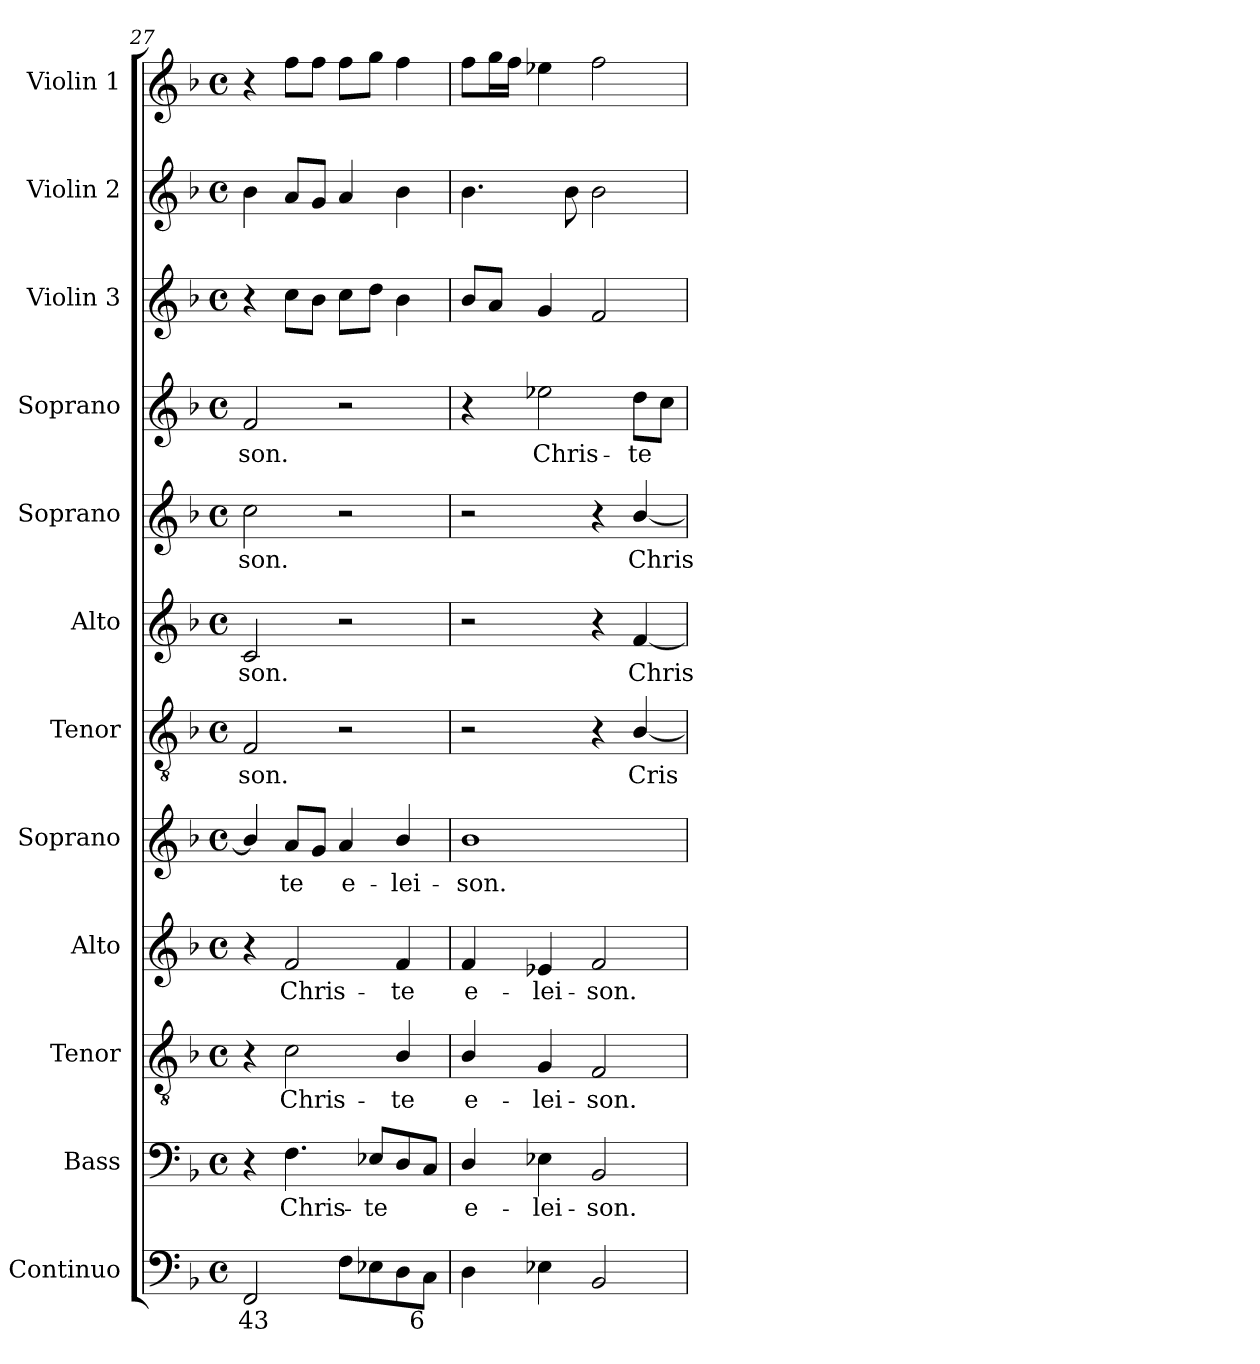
**kern	**text	**kern	**text	**kern	**text	**kern	**text	**kern	**text	**kern	**text	**kern	**text	**kern	**text	**kern	**text	**kern	**kern	**kern
*part12	*part12	*part11	*part11	*part10	*part10	*part9	*part9	*part8	*part8	*part7	*part7	*part6	*part6	*part5	*part5	*part4	*part4	*part3	*part2	*part1
*staff12	*staff12	*staff11	*staff11	*staff10	*staff10	*staff9	*staff9	*staff8	*staff8	*staff7	*staff7	*staff6	*staff6	*staff5	*staff5	*staff4	*staff4	*staff3	*staff2	*staff1
*I"Continuo	*	*I"Bass	*	*I"Tenor	*	*I"Alto	*	*I"Soprano	*	*I"Tenor	*	*I"Alto	*	*I"Soprano	*	*I"Soprano	*	*I"Violin 3	*I"Violin 2	*I"Violin 1
*I'Cont.	*	*I'B.	*	*I'T.	*	*I'A.	*	*I'S.	*	*I'T.	*	*I'A.	*	*I'S.	*	*I'S.	*	*I'Vln. 3	*I'Vln. 2	*I'Vln. 1
*clefF4	*	*clefF4	*	*clefGv2	*	*clefG2	*	*clefG2	*	*clefGv2	*	*clefG2	*	*clefG2	*	*clefG2	*	*clefG2	*clefG2	*clefG2
*	*	*	*	*ITrd7c12	*	*	*	*	*	*ITrd7c12	*	*	*	*	*	*	*	*	*	*
*k[b-]	*	*k[b-]	*	*k[b-]	*	*k[b-]	*	*k[b-]	*	*k[b-]	*	*k[b-]	*	*k[b-]	*	*k[b-]	*	*k[b-]	*k[b-]	*k[b-]
*F:	*	*F:	*	*F:	*	*F:	*	*F:	*	*F:	*	*F:	*	*F:	*	*F:	*	*F:	*F:	*F:
*M4/4	*	*M4/4	*	*M4/4	*	*M4/4	*	*M4/4	*	*M4/4	*	*M4/4	*	*M4/4	*	*M4/4	*	*M4/4	*M4/4	*M4/4
*met(c)	*	*met(c)	*	*met(c)	*	*met(c)	*	*met(c)	*	*met(c)	*	*met(c)	*	*met(c)	*	*met(c)	*	*met(c)	*met(c)	*met(c)
=27	=27	=27	=27	=27	=27	=27	=27	=27	=27	=27	=27	=27	=27	=27	=27	=27	=27	=27	=27	=27
!	!LO:LY:b:color=#000000	!	!	!	!	!	!	!	!	!	!	!	!	!	!	!	!	!	!	!
!	!	!	!	!	!	!	!	!	!	!	!LO:LY:b:color=#000000	!	!	!	!	!	!	!	!	!
!	!	!	!	!	!	!	!	!	!	!	!	!	!LO:LY:b:color=#000000	!	!	!	!	!	!	!
!	!	!	!	!	!	!	!	!	!	!	!	!	!	!	!LO:LY:b:color=#000000	!	!	!	!	!
!	!	!	!	!	!	!	!	!	!	!	!	!	!	!	!	!	!LO:LY:b:color=#000000	!	!	!
2FFi/	43	4r	.	4r	.	4r	.	4b-i/]	.	2FFi/	-son.	2ci/	-son.	2cci\	-son.	2fi/	-son.	4r	4b-i\	4r
!	!	!	!LO:LY:b:color=#000000	!	!	!	!	!	!	!	!	!	!	!	!	!	!	!	!	!
!	!	!	!	!	!LO:LY:b:color=#000000	!	!	!	!	!	!	!	!	!	!	!	!	!	!	!
!	!	!	!	!	!	!	!LO:LY:b:color=#000000	!	!	!	!	!	!	!	!	!	!	!	!	!
!	!	!	!	!	!	!	!	!	!LO:LY:b:color=#000000	!	!	!	!	!	!	!	!	!	!	!
.	.	4.Fi\	Chris-	2Ci\	Chris-	2fi/	Chris-	8ai/L	-te	.	.	.	.	.	.	.	.	8cci\L	8ai/L	8ffi\L
.	.	.	.	.	.	.	.	8gi/J	.	.	.	.	.	.	.	.	.	8b-i\J	8gi/J	8ffi\J
!	!	!	!	!	!	!	!	!	!LO:LY:b:color=#000000	!	!	!	!	!	!	!	!	!	!	!
8Fi\L	.	.	.	.	.	.	.	4ai/	e-	2r	.	2r	.	2r	.	2r	.	8cci\L	4ai/	8ffi\L
!	!	!	!LO:LY:b:color=#000000	!	!	!	!	!	!	!	!	!	!	!	!	!	!	!	!	!
8E-Xi\	.	8E-Xi/L	-te	.	.	.	.	.	.	.	.	.	.	.	.	.	.	8ddi\J	.	8ggi\J
!	!	!	!	!	!LO:LY:b:color=#000000	!	!	!	!	!	!	!	!	!	!	!	!	!	!	!
!	!	!	!	!	!	!	!LO:LY:b:color=#000000	!	!	!	!	!	!	!	!	!	!	!	!	!
!	!	!	!	!	!	!	!	!	!LO:LY:b:color=#000000	!	!	!	!	!	!	!	!	!	!	!
8Di\	.	8Di/	.	4BB-i/	-te	4fi/	-te	4b-i/	-lei-	.	.	.	.	.	.	.	.	4b-i\	4b-i\	4ffi\
!	!LO:LY:b:color=#000000	!	!	!	!	!	!	!	!	!	!	!	!	!	!	!	!	!	!	!
8Ci\J	6	8Ci/J	.	.	.	.	.	.	.	.	.	.	.	.	.	.	.	.	.	.
=28	=28	=28	=28	=28	=28	=28	=28	=28	=28	=28	=28	=28	=28	=28	=28	=28	=28	=28	=28	=28
!	!	!	!LO:LY:b:color=#000000	!	!	!	!	!	!	!	!	!	!	!	!	!	!	!	!	!
!	!	!	!	!	!LO:LY:b:color=#000000	!	!	!	!	!	!	!	!	!	!	!	!	!	!	!
!	!	!	!	!	!	!	!LO:LY:b:color=#000000	!	!	!	!	!	!	!	!	!	!	!	!	!
!	!	!	!	!	!	!	!	!	!LO:LY:b:color=#000000	!	!	!	!	!	!	!	!	!	!	!
4Di\	.	4Di/	e-	4BB-i/	e-	4fi/	e-	1b-i	-son.	2r	.	2r	.	2r	.	4r	.	8b-i/L	4.b-i\	8ffi\L
.	.	.	.	.	.	.	.	.	.	.	.	.	.	.	.	.	.	8ai/J	.	16ggi\L
.	.	.	.	.	.	.	.	.	.	.	.	.	.	.	.	.	.	.	.	16ffi\JJ
!	!	!	!LO:LY:b:color=#000000	!	!	!	!	!	!	!	!	!	!	!	!	!	!	!	!	!
!	!	!	!	!	!LO:LY:b:color=#000000	!	!	!	!	!	!	!	!	!	!	!	!	!	!	!
!	!	!	!	!	!	!	!LO:LY:b:color=#000000	!	!	!	!	!	!	!	!	!	!	!	!	!
!	!	!	!	!	!	!	!	!	!	!	!	!	!	!	!	!	!LO:LY:b:color=#000000	!	!	!
4E-Xi\	.	4E-Xi\	-lei-	4GGi/	-lei-	4e-Xi/	-lei-	.	.	.	.	.	.	.	.	2ee-Xi\	Chris-	4gi/	.	4ee-Xi\
.	.	.	.	.	.	.	.	.	.	.	.	.	.	.	.	.	.	.	8b-i\	.
!	!	!	!LO:LY:b:color=#000000	!	!	!	!	!	!	!	!	!	!	!	!	!	!	!	!	!
!	!	!	!	!	!LO:LY:b:color=#000000	!	!	!	!	!	!	!	!	!	!	!	!	!	!	!
!	!	!	!	!	!	!	!LO:LY:b:color=#000000	!	!	!	!	!	!	!	!	!	!	!	!	!
2BB-i/	.	2BB-i/	-son.	2FFi/	-son.	2fi/	-son.	.	.	4r	.	4r	.	4r	.	.	.	2fi/	2b-i\	2ffi\
!	!	!	!	!	!	!	!	!	!	!	!LO:LY:b:color=#000000	!	!	!	!	!	!	!	!	!
!	!	!	!	!	!	!	!	!	!	!	!	!	!LO:LY:b:color=#000000	!	!	!	!	!	!	!
!	!	!	!	!	!	!	!	!	!	!	!	!	!	!	!LO:LY:b:color=#000000	!	!	!	!	!
!	!	!	!	!	!	!	!	!	!	!	!	!	!	!	!	!	!LO:LY:b:color=#000000	!	!	!
.	.	.	.	.	.	.	.	.	.	[<4BB-i/	Cris-	[<4fi/	Chris-	[<4b-i/	Chris-	8ddi\L	-te	.	.	.
.	.	.	.	.	.	.	.	.	.	.	.	.	.	.	.	8cci\J	.	.	.	.
=	=	=	=	=	=	=	=	=	=	=	=	=	=	=	=	=	=	=	=	=
*-	*-	*-	*-	*-	*-	*-	*-	*-	*-	*-	*-	*-	*-	*-	*-	*-	*-	*-	*-	*-
